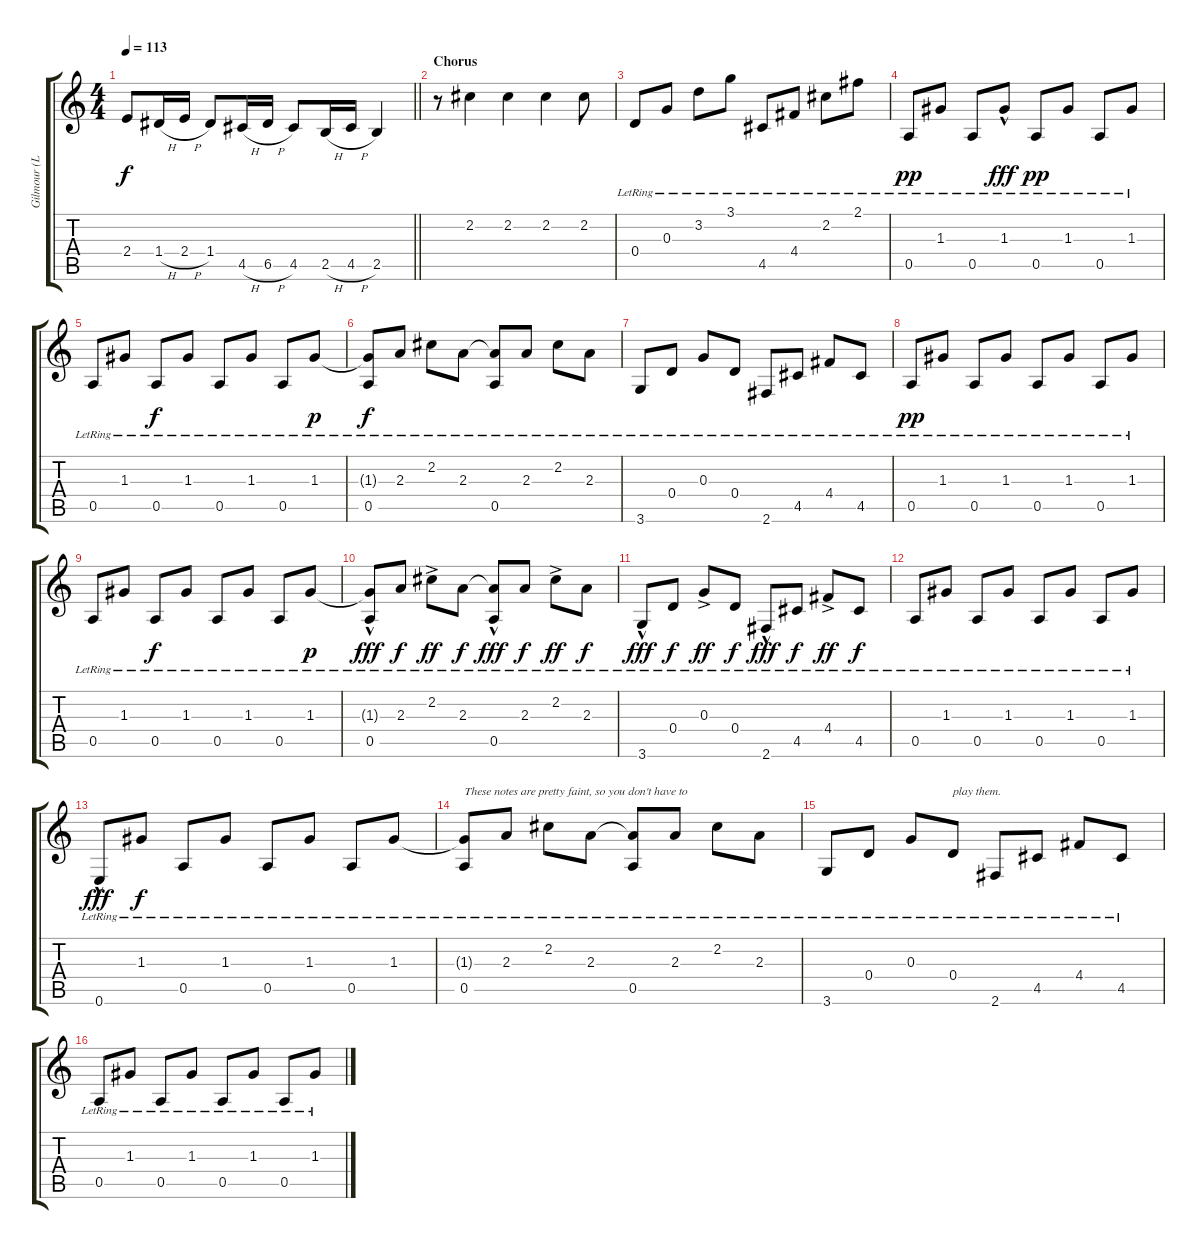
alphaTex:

\track ("Gilmour (Left Speaker)" "Gilmour (L") {instrument acousticguitarnylon}
\staff {score tabs}
\tuning (E4 B3 G3 D3 A2 E2) {hide}
\ts (4 4)
\tempo 113
\clef g2
\barLineRight lightlight
\ks c
2.4.8{dy f} 1.4{h}.16 2.4{h}.16 1.4.8 4.5{h}.16 6.5{h}.16 4.5.8 2.5{h}.16 4.5{h}.16 2.5.4 |
\section ("" "Chorus")
r.8 2.2.4 2.2.4 2.2.4 2.2.8 |
0.4{lr}.8 0.3{lr}.8 3.2{lr}.8 3.1{lr}.8 4.5{lr}.8 4.4{lr}.8 2.2{lr}.8 2.1{lr}.8 |
0.5{lr}.8{dy pp} 1.3{lr}.8 0.5{lr}.8 1.3{hac lr}.8{dy fff} 0.5{lr}.8{dy pp} 1.3{lr}.8 0.5{lr}.8 1.3{lr}.8 |
0.5{lr}.8 1.3{lr}.8 0.5{lr}.8{dy f} 1.3{lr}.8 0.5{lr}.8 1.3{lr}.8 0.5{lr}.8 1.3{lr}.8{dy p} |
(1.3{t} 0.5{lr}).8{dy f} 2.3{lr}.8 2.2{lr}.8 2.3{lr}.8 (2.3{t} 0.5{lr}).8 2.3{lr}.8 2.2{lr}.8 2.3{lr}.8 |
3.6{lr}.8 0.4{lr}.8 0.3{lr}.8 0.4{lr}.8 2.6{lr}.8 4.5{lr}.8 4.4{lr}.8 4.5{lr}.8 |
0.5{lr}.8{dy pp} 1.3{lr}.8 0.5{lr}.8 1.3{lr}.8 0.5{lr}.8 1.3{lr}.8 0.5{lr}.8 1.3{lr}.8 |
0.5{lr}.8 1.3{lr}.8 0.5{lr}.8{dy f} 1.3{lr}.8 0.5{lr}.8 1.3{lr}.8 0.5{lr}.8 1.3{lr}.8{dy p} |
(1.3{t} 0.5{hac lr}).8{dy fff} 2.3{lr}.8{dy f} 2.2{ac lr}.8{dy ff} 2.3{lr}.8{dy f} (2.3{t} 0.5{hac lr}).8{dy fff} 2.3{lr}.8{dy f} 2.2{ac lr}.8{dy ff} 2.3{lr}.8{dy f} |
3.6{hac lr}.8{dy fff} 0.4{lr}.8{dy f} 0.3{ac lr}.8{dy ff} 0.4{lr}.8{dy f} 2.6{hac lr}.8{dy fff} 4.5{lr}.8{dy f} 4.4{ac lr}.8{dy ff} 4.5{lr}.8{dy f} |
0.5{lr}.8 1.3{lr}.8 0.5{lr}.8 1.3{lr}.8 0.5{lr}.8 1.3{lr}.8 0.5{lr}.8 1.3{lr}.8 |
0.6{hac lr}.8{dy fff} 1.3{lr}.8{dy f} 0.5{lr}.8 1.3{lr}.8 0.5{lr}.8 1.3{lr}.8 0.5{lr}.8 1.3{lr}.8 |
(1.3{t} 0.5{lr}).8{txt "These notes are pretty faint, so you don't have to"} 2.3{lr}.8 2.2{lr}.8 2.3{lr}.8 (2.3{t} 0.5{lr}).8 2.3{lr}.8 2.2{lr}.8 2.3{lr}.8 |
3.6{lr}.8 0.4{lr}.8 0.3{lr}.8 0.4{lr}.8{txt "play them."} 2.6{lr}.8 4.5{lr}.8 4.4{lr}.8 4.5{lr}.8 |
0.5{lr}.8 1.3{lr}.8 0.5{lr}.8 1.3{lr}.8 0.5{lr}.8 1.3{lr}.8 0.5{lr}.8 1.3{lr}.8
